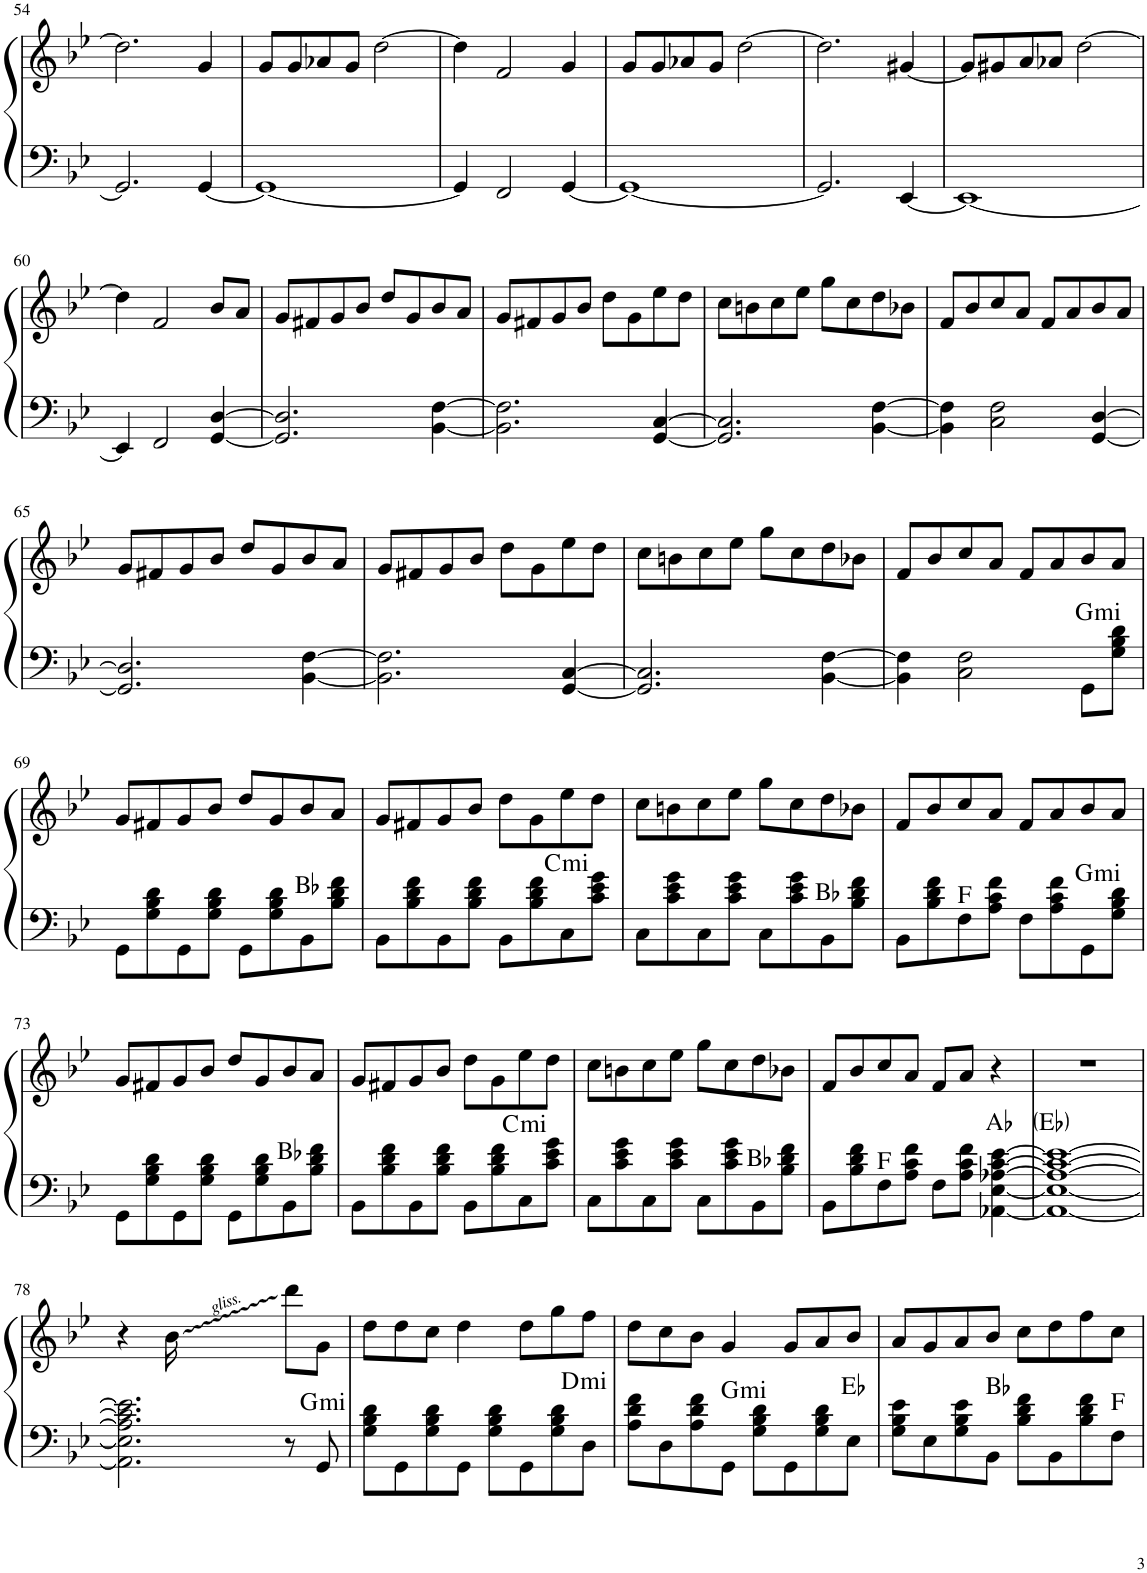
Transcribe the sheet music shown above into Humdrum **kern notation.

**kern	**kern	**harte
*part1	*part1	*part1
*staff2	*staff1	*
*I"Akordeón	*	*
!!LO:PB:g=z
*clefF4	*clefG2	*
*k[b-e-]	*k[b-e-]	*
*M4/4	*M4/4	*
=54	=54	=54
2.GG/]	2.dd\]	.
[4GG/	4g/	.
=55	=55	=55
1GG_	8g/L	.
.	8g/	.
.	8a-X/	.
.	8g/J	.
.	[2dd\	.
=56	=56	=56
4GG/]	4dd\]	.
2FF/	2f/	.
[4GG/	4g/	.
=57	=57	=57
1GG_	8g/L	.
.	8g/	.
.	8a-X/	.
.	8g/J	.
.	[2dd\	.
=58	=58	=58
2.GG/]	2.dd\]	.
[4EE-/	[4g#X/	.
=59	=59	=59
1EE-_	8g#/L]	.
.	8g#X/	.
.	8a/	.
.	8a-X/J	.
.	[2dd\	.
!!LO:LB:g=z
=60	=60	=60
4EE-/]	4dd\]	.
2FF/	2f/	.
[4GG/ [4D/	8b-/L	.
.	8a/J	.
=61	=61	=61
2.GG/] 2.D/]	8g/L	.
.	8f#X/	.
.	8g/	.
.	8b-/J	.
.	8dd/L	.
.	8g/	.
[4BB-\ [4F\	8b-/	.
.	8a/J	.
=62	=62	=62
2.BB-\] 2.F\]	8g/L	.
.	8f#X/	.
.	8g/	.
.	8b-/J	.
.	8dd\L	.
.	8g\	.
[4GG/ [4C/	8ee-\	.
.	8dd\J	.
=63	=63	=63
2.GG/] 2.C/]	8cc\L	.
.	8bn\	.
.	8cc\	.
.	8ee-\J	.
.	8gg\L	.
.	8cc\	.
[4BB-\ [4F\	8dd\	.
.	8b-X\J	.
=64	=64	=64
4BB-\] 4F\]	8f/L	.
.	8b-/	.
2C\ 2F\	8cc/	.
.	8a/J	.
.	8f/L	.
.	8a/	.
[4GG/ [4D/	8b-/	.
.	8a/J	.
!!LO:LB:g=z
=65	=65	=65
2.GG/] 2.D/]	8g/L	.
.	8f#X/	.
.	8g/	.
.	8b-/J	.
.	8dd/L	.
.	8g/	.
[4BB-\ [4F\	8b-/	.
.	8a/J	.
=66	=66	=66
2.BB-\] 2.F\]	8g/L	.
.	8f#X/	.
.	8g/	.
.	8b-/J	.
.	8dd\L	.
.	8g\	.
[4GG/ [4C/	8ee-\	.
.	8dd\J	.
=67	=67	=67
2.GG/] 2.C/]	8cc\L	.
.	8bn\	.
.	8cc\	.
.	8ee-\J	.
.	8gg\L	.
.	8cc\	.
[4BB-\ [4F\	8dd\	.
.	8b-X\J	.
=68	=68	=68
4BB-\] 4F\]	8f/L	.
.	8b-/	.
2C\ 2F\	8cc/	.
.	8a/J	.
.	8f/L	.
.	8a/	.
!	!	!LO:H:kt=mi
8GG\L	8b-/	G:min
8G\ 8B-\ 8d\J	8a/J	.
!!LO:LB:g=z
=69	=69	=69
8GG\L	8g/L	.
8G\ 8B-\ 8d\	8f#X/	.
8GG\	8g/	.
8G\ 8B-\ 8d\J	8b-/J	.
8GG\L	8dd/L	.
8G\ 8B-\ 8d\	8g/	.
8BB-\	8b-/	Bb:maj
8B-\ 8d\ 8f\J	8a/J	.
=70	=70	=70
8BB-\L	8g/L	.
8B-\ 8d\ 8f\	8f#X/	.
8BB-\	8g/	.
8B-\ 8d\ 8f\J	8b-/J	.
8BB-\L	8dd\L	.
8B-\ 8d\ 8f\	8g\	.
!	!	!LO:H:kt=mi
8C\	8ee-\	C:min
8c\ 8e-\ 8g\J	8dd\J	.
=71	=71	=71
8C\L	8cc\L	.
8c\ 8e-\ 8g\	8bn\	.
8C\	8cc\	.
8c\ 8e-\ 8g\J	8ee-\J	.
8C\L	8gg\L	.
8c\ 8e-\ 8g\	8cc\	.
8BB-\	8dd\	Bb:maj
8B-\ 8d\ 8f\J	8b-X\J	.
=72	=72	=72
8BB-\L	8f/L	.
8B-\ 8d\ 8f\	8b-/	.
8F\	8cc/	F:maj
8A\ 8c\ 8f\J	8a/J	.
8F\L	8f/L	.
8A\ 8c\ 8f\	8a/	.
!	!	!LO:H:kt=mi
8GG\	8b-/	G:min
8G\ 8B-\ 8d\J	8a/J	.
!!LO:LB:g=z
=73	=73	=73
8GG\L	8g/L	.
8G\ 8B-\ 8d\	8f#X/	.
8GG\	8g/	.
8G\ 8B-\ 8d\J	8b-/J	.
8GG\L	8dd/L	.
8G\ 8B-\ 8d\	8g/	.
8BB-\	8b-/	Bb:maj
8B-\ 8d\ 8f\J	8a/J	.
=74	=74	=74
8BB-\L	8g/L	.
8B-\ 8d\ 8f\	8f#X/	.
8BB-\	8g/	.
8B-\ 8d\ 8f\J	8b-/J	.
8BB-\L	8dd\L	.
8B-\ 8d\ 8f\	8g\	.
!	!	!LO:H:kt=mi
8C\	8ee-\	C:min
8c\ 8e-\ 8g\J	8dd\J	.
=75	=75	=75
8C\L	8cc\L	.
8c\ 8e-\ 8g\	8bn\	.
8C\	8cc\	.
8c\ 8e-\ 8g\J	8ee-\J	.
8C\L	8gg\L	.
8c\ 8e-\ 8g\	8cc\	.
8BB-\	8dd\	Bb:maj
8B-\ 8d\ 8f\J	8b-X\J	.
=76	=76	=76
8BB-\L	8f/L	.
8B-\ 8d\ 8f\	8b-/	.
8F\	8cc/	F:maj
8A\ 8c\ 8f\J	8a/J	.
8F\L	8f/L	.
8A\ 8c\ 8f\J	8a/J	.
[4AA-X\ [4E-\ [4A-X\ [4c\ [4e-\	4r	Ab:maj
=77	=77	=77
1AA-_ 1E-_ 1A-_ 1c_ 1e-_	1r	Eb:maj
!!LO:LB:g=z
=78	=78	=78
2.AA-\] 2.E-\] 2.A-\] 2.c\] 2.e-\]	4r	.
.	16b-\	.
.	16ryy	.
.	8ryy	.
.	4ryy	.
8r	8ddd\L	.
!	!	!LO:H:kt=mi
8GG/	8g\J	G:min
=79	=79	=79
8G\ 8B-\ 8d\L	8dd\L	.
8GG\	8dd\	.
8G\ 8B-\ 8d\	8cc\J	.
8GG\J	4dd\	.
8G\ 8B-\ 8d\L	.	.
8GG\	8dd\L	.
8G\ 8B-\ 8d\	8gg\	.
!	!	!LO:H:kt=mi
8D\J	8ff\J	D:min
=80	=80	=80
8A\ 8d\ 8f\L	8dd\L	.
8D\	8cc\	.
8A\ 8d\ 8f\	8b-\J	.
!	!	!LO:H:kt=mi
8GG\J	4g/	G:min
8G\ 8B-\ 8d\L	.	.
8GG\	8g/L	.
8G\ 8B-\ 8d\	8a/	.
8E-\J	8b-/J	Eb:maj
=81	=81	=81
8G\ 8B-\ 8e-\L	8a/L	.
8E-\	8g/	.
8G\ 8B-\ 8e-\	8a/	.
8BB-\J	8b-/J	Bb:maj
8B-\ 8d\ 8f\L	8cc\L	.
8BB-\	8dd\	.
8B-\ 8d\ 8f\	8ff\	.
8F\J	8cc\J	F:maj
=	=	=
*-	*-	*-
